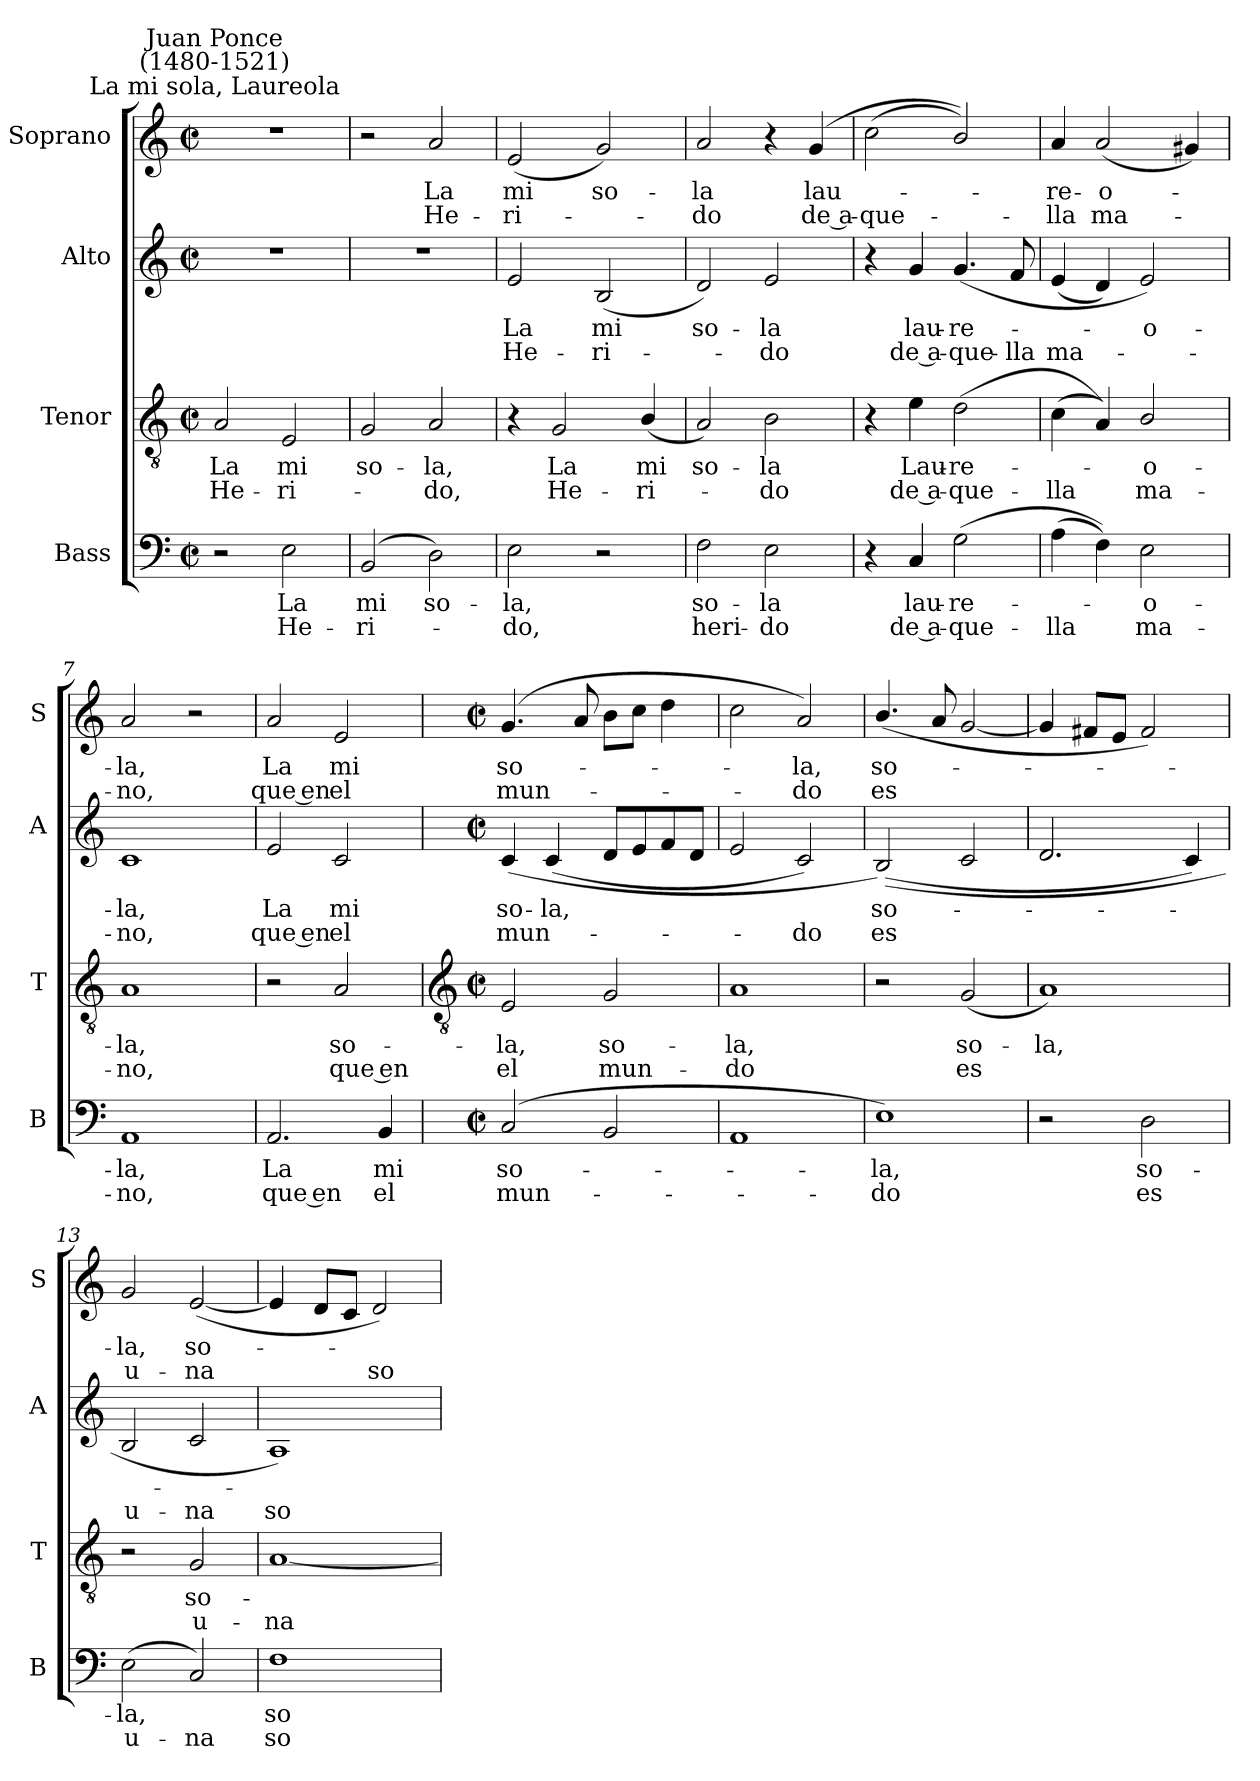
**kern	**text	**text	**kern	**text	**text	**kern	**text	**text	**kern	**text	**text
*part4	*part4	*part4	*part3	*part3	*part3	*part2	*part2	*part2	*part1	*part1	*part1
*staff4	*staff4	*staff4	*staff3	*staff3	*staff3	*staff2	*staff2	*staff2	*staff1	*staff1	*staff1
*I"Bass	*	*	*I"Tenor	*	*	*I"Alto	*	*	*I"Soprano	*	*
*I'B	*	*	*I'T	*	*	*I'A	*	*	*I'S	*	*
*clefF4	*	*	*clefGv2	*	*	*clefG2	*	*	*clefG2	*	*
*k[]	*	*	*k[]	*	*	*k[]	*	*	*k[]	*	*
*C:	*	*	*C:	*	*	*C:	*	*	*C:	*	*
*M2/2	*	*	*M2/2	*	*	*M2/2	*	*	*M2/2	*	*
*met(c|)	*	*	*met(c|)	*	*	*met(c|)	*	*	*met(c|)	*	*
=1	=1	=1	=1	=1	=1	=1	=1	=1	=1	=1	=1
!	!	!	!	!	!	!	!	!	!LO:TX:a:cj:t=La mi sola, Laureola	!	!
!	!	!	!	!	!	!	!	!	!LO:TX:a:cj:t=Juan Ponce\n(1480-1521)	!	!
!	!	!	!	!LO:LY:b	!LO:LY:b	!	!	!	!	!	!
2r	.	.	2A	La	He-	1r	.	.	1r	.	.
!	!LO:LY:b	!LO:LY:b	!	!LO:LY:b	!LO:LY:b	!	!	!	!	!	!
2E	La	He-	2E	-mi	ri-	.	.	.	.	.	.
=2	=2	=2	=2	=2	=2	=2	=2	=2	=2	=2	=2
!	!LO:LY:b	!LO:LY:b	!	!LO:LY:b	!	!	!	!	!	!	!
(<2BB	-mi	ri-	2G	so-	.	1r	.	.	2r	.	.
!	!LO:LY:b	!	!	!LO:LY:b	!LO:LY:b	!	!	!	!	!LO:LY:b	!LO:LY:b
2D)	so-	.	2A	-la,	do,	.	.	.	2a	La	He-
=3	=3	=3	=3	=3	=3	=3	=3	=3	=3	=3	=3
!	!LO:LY:b	!LO:LY:b	!	!	!	!	!LO:LY:b	!LO:LY:b	!	!LO:LY:b	!LO:LY:b
2E	-la,	do,	4r	.	.	2e	La	He-	(<2e	-mi	ri-
!	!	!	!	!LO:LY:b	!LO:LY:b	!	!	!	!	!	!
.	.	.	2G	La	He-	.	.	.	.	.	.
!	!	!	!	!	!	!	!LO:LY:b	!LO:LY:b	!	!LO:LY:b	!
2r	.	.	.	.	.	(<2B	-mi	ri-	2g)	so-	.
!	!	!	!	!LO:LY:b	!LO:LY:b	!	!	!	!	!	!
.	.	.	(<4B/	-mi	ri-	.	.	.	.	.	.
=4	=4	=4	=4	=4	=4	=4	=4	=4	=4	=4	=4
!	!LO:LY:b	!LO:LY:b	!	!LO:LY:b	!	!	!LO:LY:b	!	!	!LO:LY:b	!LO:LY:b
2F	so-	-heri-	2A)	so-	.	2d)	so-	.	2a	-la	do
!	!LO:LY:b	!LO:LY:b	!	!LO:LY:b	!LO:LY:b	!	!LO:LY:b	!LO:LY:b	!	!	!
2E	-la	do	2B	-la	do	2e	-la	do	4r	.	.
!	!	!	!	!	!	!	!	!	!	!LO:LY:b	!LO:LY:b
.	.	.	.	.	.	.	.	.	(>4g	lau-	de a-
=5	=5	=5	=5	=5	=5	=5	=5	=5	=5	=5	=5
!	!	!	!	!	!	!	!	!	!	!	!LO:LY:b
4r	.	.	4r	.	.	4r	.	.	(<2cc	.	-que-
!	!LO:LY:b	!LO:LY:b	!	!LO:LY:b	!LO:LY:b	!	!LO:LY:b	!LO:LY:b	!	!	!
4C	lau-	-de a-	4e	Lau-	-de a-	4g	lau-	-de a-	.	.	.
!	!LO:LY:b	!LO:LY:b	!	!LO:LY:b	!LO:LY:b	!	!LO:LY:b	!LO:LY:b	!	!	!
(>2G	-re-	que-	(>2d	-re-	que-	(<4.g	-re-	que-	2b/))	.	.
!	!	!	!	!	!	!	!	!LO:LY:b	!	!	!
.	.	.	.	.	.	8f	.	-lla	.	.	.
=6	=6	=6	=6	=6	=6	=6	=6	=6	=6	=6	=6
!	!	!LO:LY:b	!	!	!LO:LY:b	!	!	!LO:LY:b	!	!LO:LY:b	!LO:LY:b
(>4A	.	-lla	(<4c	.	-lla	(<4e	.	ma-	4a	re-	-lla
!	!	!	!	!	!	!	!	!	!	!LO:LY:b	!LO:LY:b
4F))	.	.	4A))	.	.	4d)	.	.	(<2a	o-	ma-
!	!LO:LY:b	!LO:LY:b	!	!LO:LY:b	!LO:LY:b	!	!LO:LY:b	!	!	!	!
2E	o-	-ma-	2B/	o-	-ma-	2e)	o-	.	.	.	.
.	.	.	.	.	.	.	.	.	4g#X)	.	.
=7	=7	=7	=7	=7	=7	=7	=7	=7	=7	=7	=7
!	!LO:LY:b	!LO:LY:b	!	!LO:LY:b	!LO:LY:b	!	!LO:LY:b	!LO:LY:b	!	!LO:LY:b	!LO:LY:b
1AA	-la,	no,	1A	-la,	no,	1c	-la,	no,	2a	la,	no,
.	.	.	.	.	.	.	.	.	2r	.	.
=8	=8	=8	=8	=8	=8	=8	=8	=8	=8	=8	=8
!	!LO:LY:b	!LO:LY:b	!	!	!	!	!LO:LY:b	!LO:LY:b	!	!LO:LY:b	!LO:LY:b
2.AA	La	que en	2r	.	.	2e	La	que en	2a	La	que en
!	!	!	!	!LO:LY:b	!LO:LY:b	!	!LO:LY:b	!LO:LY:b	!	!LO:LY:b	!LO:LY:b
.	.	.	2A	so-	-que en	2c	mi	el	2e	mi	el
!	!LO:LY:b	!LO:LY:b	!	!	!	!	!	!	!	!	!
4BB	mi	el	.	.	.	.	.	.	.	.	.
!!LO:LB:g=z
=9	=9	=9	=9	=9	=9	=9	=9	=9	=9	=9	=9
*	*	*	*clefGv2	*	*	*	*	*	*	*	*
*M2/2	*	*	*M2/2	*	*	*M2/2	*	*	*M2/2	*	*
*met(c|)	*	*	*met(c|)	*	*	*met(c|)	*	*	*met(c|)	*	*
!	!LO:LY:b	!LO:LY:b	!	!LO:LY:b	!LO:LY:b	!	!LO:LY:b	!LO:LY:b	!	!LO:LY:b	!LO:LY:b
(<2C	so-	mun-	2E	la,	el	(<4c	so-	-mun-	(>4.g	so-	mun-
!	!	!	!	!	!	!	!LO:LY:b	!	!	!	!
.	.	.	.	.	.	(<4c	la,	.	.	.	.
.	.	.	.	.	.	.	.	.	8a	.	.
!	!	!	!	!LO:LY:b	!LO:LY:b	!	!	!	!	!	!
2BB	.	.	2G	so-	-mun-	8dL	.	.	8bL	.	.
.	.	.	.	.	.	8e	.	.	8ccJ	.	.
.	.	.	.	.	.	8f	.	.	4dd	.	.
.	.	.	.	.	.	8dJ	.	.	.	.	.
=10	=10	=10	=10	=10	=10	=10	=10	=10	=10	=10	=10
!	!	!	!	!LO:LY:b	!LO:LY:b	!	!	!	!	!	!
1AA	.	.	1A	-la,	do	2e	.	.	2cc	.	.
!	!	!	!	!	!	!	!	!LO:LY:b	!	!LO:LY:b	!LO:LY:b
.	.	.	.	.	.	2c)	.	do	2a)	la,	do
=11	=11	=11	=11	=11	=11	=11	=11	=11	=11	=11	=11
!	!LO:LY:b	!LO:LY:b	!	!	!	!	!LO:LY:b	!LO:LY:b	!	!LO:LY:b	!LO:LY:b
1E)	la,	do	2r	.	.	(<(<2B)	so-	es	(<4.b/	so-	es
.	.	.	.	.	.	.	.	.	8a	.	.
!	!	!	!	!LO:LY:b	!LO:LY:b	!	!	!	!	!	!
.	.	.	(<2G	so-	-es	2c	.	.	[2g	.	.
=12	=12	=12	=12	=12	=12	=12	=12	=12	=12	=12	=12
!	!	!	!	!LO:LY:b	!	!	!	!	!	!	!
2r	.	.	1A)	la,	.	2.d	.	.	4g]	.	.
.	.	.	.	.	.	.	.	.	8f#XL	.	.
.	.	.	.	.	.	.	.	.	8eJ	.	.
!	!LO:LY:b	!LO:LY:b	!	!	!	!	!	!	!	!	!
2D	so-	-es	.	.	.	.	.	.	2f#)	.	.
.	.	.	.	.	.	4c)	.	.	.	.	.
=13	=13	=13	=13	=13	=13	=13	=13	=13	=13	=13	=13
!	!LO:LY:b	!LO:LY:b	!	!	!	!	!	!LO:LY:b	!	!LO:LY:b	!LO:LY:b
(<2E	la,	u-	2r	.	.	2B	.	u-	2g	la,	u-
!	!	!LO:LY:b	!	!LO:LY:b	!LO:LY:b	!	!	!LO:LY:b	!	!LO:LY:b	!LO:LY:b
2C)	.	-na	2G	so-	u-	2c	.	-na	(<[2e	-so-	na
=14	=14	=14	=14	=14	=14	=14	=14	=14	=14	=14	=14
!	!LO:LY:b	!LO:LY:b	!	!	!LO:LY:b	!	!	!LO:LY:b	!	!	!
1F	so-	-so-	[1A	.	-na	1A)	.	so-	4e]	.	.
.	.	.	.	.	.	.	.	.	8dL	.	.
.	.	.	.	.	.	.	.	.	8cJ	.	.
!	!	!	!	!	!	!	!	!	!	!	!LO:LY:b
.	.	.	.	.	.	.	.	.	2d)	.	so-
=	=	=	=	=	=	=	=	=	=	=	=
*-	*-	*-	*-	*-	*-	*-	*-	*-	*-	*-	*-
